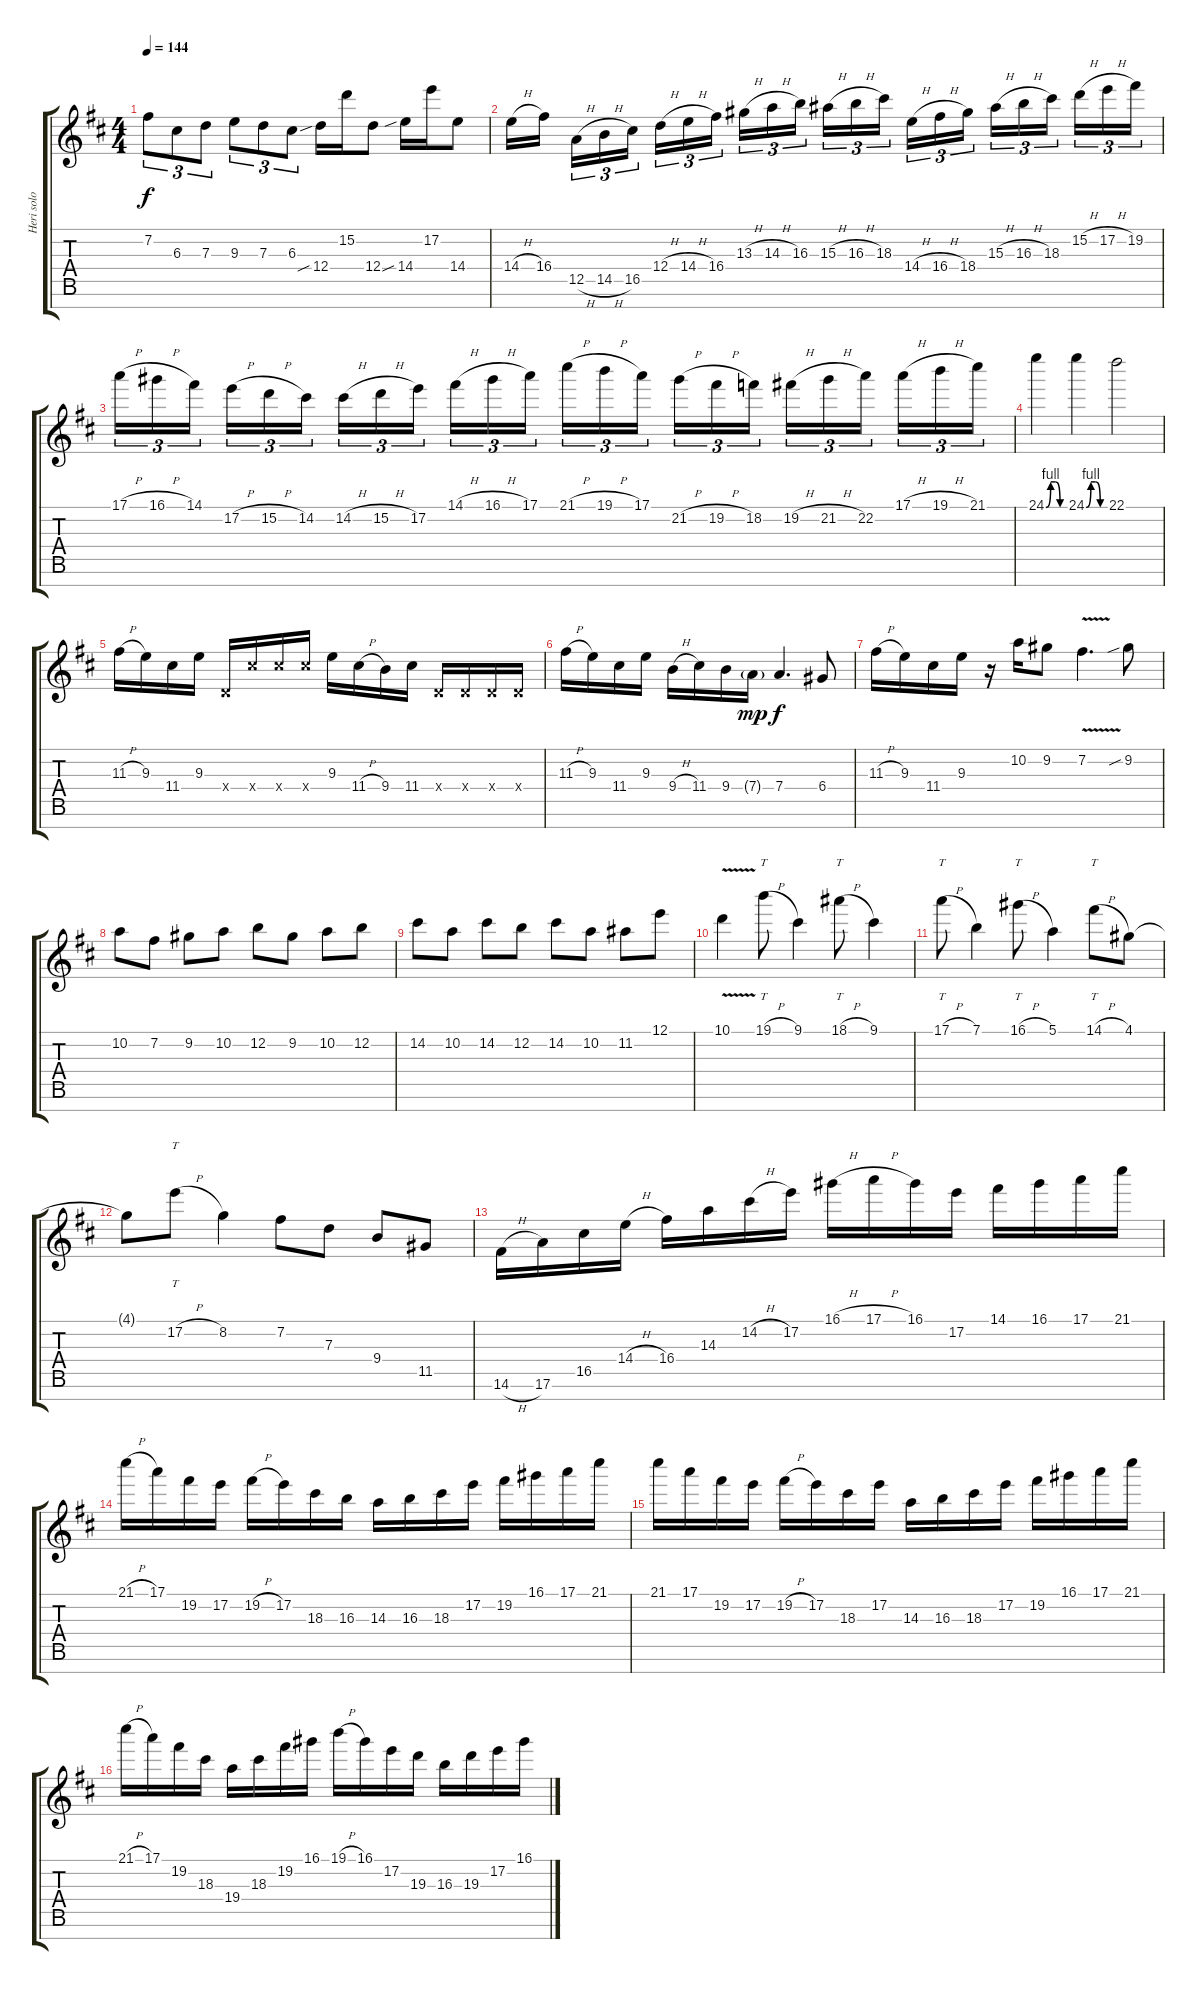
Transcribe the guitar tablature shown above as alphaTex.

\track ("Heri solo guitar" "Heri solo ") {instrument distortionguitar}
\staff {score tabs}
\tuning (E4 B3 G3 D3 A2 E2 B1) {hide}
\ts (4 4)
\tempo 144
\clef g2
\ks bminor
7.2.8{tu (3 2) dy f} 6.3.8{tu (3 2)} 7.3.8{tu (3 2)} 9.3.8{tu (3 2)} 7.3.8{tu (3 2)} 6.3.8{tu (3 2)} 12.4{sib}.16 15.2.16 12.4.8 14.4{sib}.16 17.2.16 14.4.8 |
14.4{h}.16 16.4.16{beam splitsecondary} 12.5{h}.16{tu (3 2)} 14.5{h}.16{tu (3 2)} 16.5.16{tu (3 2)} 12.4{h}.16{tu (3 2)} 14.4{h}.16{tu (3 2)} 16.4.16{tu (3 2) beam splitsecondary} 13.3{h}.16{tu (3 2)} 14.3{h}.16{tu (3 2)} 16.3.16{tu (3 2)} 15.3{h}.16{tu (3 2)} 16.3{h}.16{tu (3 2)} 18.3.16{tu (3 2) beam splitsecondary} 14.4{h}.16{tu (3 2)} 16.4{h}.16{tu (3 2)} 18.4.16{tu (3 2)} 15.3{h}.16{tu (3 2)} 16.3{h}.16{tu (3 2)} 18.3.16{tu (3 2) beam splitsecondary} 15.2{h}.16{tu (3 2)} 17.2{h}.16{tu (3 2)} 19.2.16{tu (3 2)} |
17.1{h}.16{tu (3 2)} 16.1{h}.16{tu (3 2)} 14.1.16{tu (3 2) beam splitsecondary} 17.2{h}.16{tu (3 2)} 15.2{h}.16{tu (3 2)} 14.2.16{tu (3 2)} 14.2{h}.16{tu (3 2)} 15.2{h}.16{tu (3 2)} 17.2.16{tu (3 2) beam splitsecondary} 14.1{h}.16{tu (3 2)} 16.1{h}.16{tu (3 2)} 17.1.16{tu (3 2)} 21.1{h}.16{tu (3 2)} 19.1{h}.16{tu (3 2)} 17.1.16{tu (3 2) beam splitsecondary} 21.2{h}.16{tu (3 2)} 19.2{h}.16{tu (3 2)} 18.2.16{tu (3 2)} 19.2{h}.16{tu (3 2)} 21.2{h}.16{tu (3 2)} 22.2.16{tu (3 2) beam splitsecondary} 17.1{h}.16{tu (3 2)} 19.1{h}.16{tu (3 2)} 21.1.16{tu (3 2)} |
24.1{be (custom 0 0 15 4 30 4 45 0 60 0)}.4 24.1{be (custom 0 0 15 4 30 4 45 0 60 0)}.4 22.1.2 |
11.3{h}.16 9.3.16 11.4.16 9.3.16 0.4{x}.16 11.4{x}.16 11.4{x}.16 11.4{x}.16 9.3.16 11.4{h}.16 9.4.16 11.4.16 0.4{x}.16 0.4{x}.16 0.4{x}.16 0.4{x}.16 |
11.3{h}.16 9.3.16 11.4.16 9.3.16 9.4{h}.16 11.4.16 9.4.16 7.4{g}.16{dy mp} 7.4.4{d dy f} 6.4.8 |
11.3{h}.16 9.3.16 11.4.16 9.3.16 r.16 10.2.16 9.2.8 7.2{v}.4{d} 9.2{sib}.8 |
10.2.8 7.2.8 9.2.8 10.2.8 12.2.8 9.2.8 10.2.8 12.2.8 |
14.2.8 10.2.8 14.2.8 12.2.8 14.2.8 10.2.8 11.2.8 12.1.8 |
10.1{v}.4 19.1{h}.8{tt} 9.1.4 18.1{h}.8{tt} 9.1.4 |
17.1{h}.8{tt} 7.1.4 16.1{h}.8{tt} 5.1.4 14.1{h}.8{tt} 4.1.8 |
4.1{t}.8 17.2{h}.8{tt} 8.2.4 7.2.8 7.3.8 9.4.8 11.5.8 |
14.6{h}.16 17.6.16 16.5.16 14.4{h}.16 16.4.16 14.3.16 14.2{h}.16 17.2.16 16.1{h}.16 17.1{h}.16 16.1.16 17.2.16 14.1.16 16.1.16 17.1.16 21.1.16 |
21.1{h}.16 17.1.16 19.2.16 17.2.16 19.2{h}.16 17.2.16 18.3.16 16.3.16 14.3.16 16.3.16 18.3.16 17.2.16 19.2.16 16.1.16 17.1.16 21.1.16 |
21.1.16 17.1.16 19.2.16 17.2.16 19.2{h}.16 17.2.16 18.3.16 17.2.16 14.3.16 16.3.16 18.3.16 17.2.16 19.2.16 16.1.16 17.1.16 21.1.16 |
21.1{h}.16 17.1.16 19.2.16 18.3.16 19.4.16 18.3.16 19.2.16 16.1.16 19.1{h}.16 16.1.16 17.2.16 19.3.16 16.3.16 19.3.16 17.2.16 16.1.16
